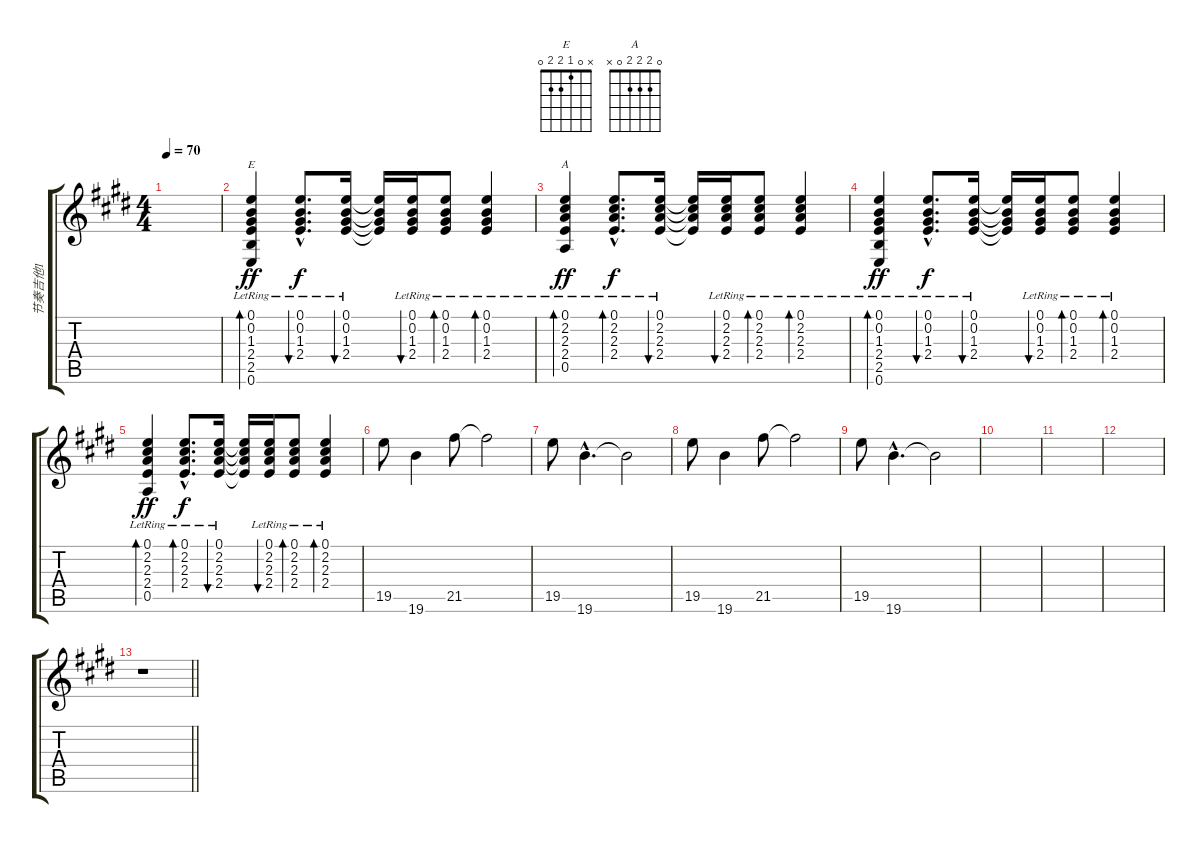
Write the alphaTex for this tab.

\track ("节奏吉他1" "节奏吉他1") {instrument acousticguitarsteel}
\staff {score tabs}
\tuning (E4 B3 G3 D3 A2 E2) {hide}
\chord ("E" x 0 1 2 2 0)
\chord ("A" 0 2 2 2 0 x)
\ts (4 4)
\tempo 70
\clef g2
\ks e
|
(0.1{lr} 0.2{lr} 1.3{lr} 2.4{lr} 2.5{lr} 0.6{lr}).4{bd 30 ch "E" dy ff} (0.1{hac lr} 0.2{hac lr} 1.3{hac lr} 2.4{hac lr}).8{d bu 30 dy f} (0.1{lr} 0.2{lr} 1.3{lr} 2.4{lr}).16{bu 30} (0.1{t} 0.2{t} 1.3{t} 2.4{t}).16 (0.1{lr} 0.2{lr} 1.3{lr} 2.4{lr}).16{bu 30} (0.1{lr} 0.2{lr} 1.3{lr} 2.4{lr}).8{bd 30} (0.1{lr} 0.2{lr} 1.3{lr} 2.4{lr}).4{bd 30} |
(0.1{lr} 2.2{lr} 2.3{lr} 2.4{lr} 0.5{lr}).4{bd 30 ch "A" dy ff} (0.1{hac lr} 2.2{hac lr} 2.3{hac lr} 2.4{hac lr}).8{d bd 30 dy f} (0.1{lr} 2.2{lr} 2.3{lr} 2.4{lr}).16{bu 30} (0.1{t} 2.2{t} 2.3{t} 2.4{t}).16 (0.1{lr} 2.2{lr} 2.3{lr} 2.4{lr}).16{bu 30} (0.1{lr} 2.2{lr} 2.3{lr} 2.4{lr}).8{bd 30} (0.1{lr} 2.2{lr} 2.3{lr} 2.4{lr}).4{bd 30} |
(0.1{lr} 0.2{lr} 1.3{lr} 2.4{lr} 2.5{lr} 0.6{lr}).4{bd 30 dy ff} (0.1{hac lr} 0.2{hac lr} 1.3{hac lr} 2.4{hac lr}).8{d bu 30 dy f} (0.1{lr} 0.2{lr} 1.3{lr} 2.4{lr}).16{bu 30} (0.1{t} 0.2{t} 1.3{t} 2.4{t}).16 (0.1{lr} 0.2{lr} 1.3{lr} 2.4{lr}).16{bu 30} (0.1{lr} 0.2{lr} 1.3{lr} 2.4{lr}).8{bd 30} (0.1{lr} 0.2{lr} 1.3{lr} 2.4{lr}).4{bd 30} |
(0.1{lr} 2.2{lr} 2.3{lr} 2.4{lr} 0.5{lr}).4{bd 30 dy ff} (0.1{hac lr} 2.2{hac lr} 2.3{hac lr} 2.4{hac lr}).8{d bd 30 dy f} (0.1{lr} 2.2{lr} 2.3{lr} 2.4{lr}).16{bu 30} (0.1{t} 2.2{t} 2.3{t} 2.4{t}).16 (0.1{lr} 2.2{lr} 2.3{lr} 2.4{lr}).16{bu 30} (0.1{lr} 2.2{lr} 2.3{lr} 2.4{lr}).8{bd 30} (0.1{lr} 2.2{lr} 2.3{lr} 2.4{lr}).4{bd 30} |
19.5.8{volume 10 instrument distortionguitar} 19.6.4 21.5.8 21.5{t}.2 |
19.5.8 19.6{hac}.4{d} 19.6{t}.2 |
19.5.8{volume 10} 19.6.4 21.5.8 21.5{t}.2 |
19.5.8 19.6{hac}.4{d} 19.6{t}.2 |
|
|
|
\barLineRight lightlight
r.1
